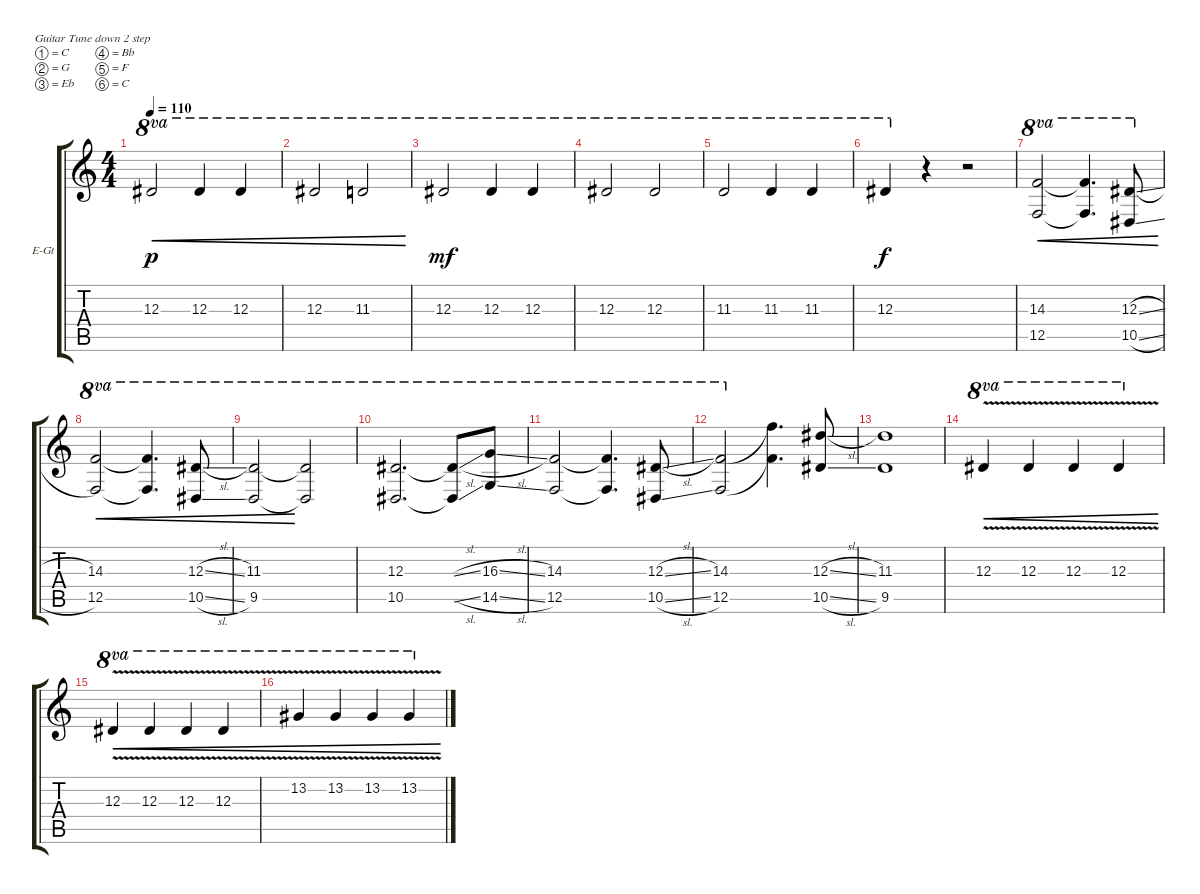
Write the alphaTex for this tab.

\defaultSystemsLayout 4
\bracketExtendMode groupsimilarinstruments
\firstSystemTrackNameOrientation horizontal
\otherSystemsTrackNameOrientation horizontal
\track ("Electric Guitar 12" "E-Gt") {instrument distortionguitar}
\staff {score tabs}
\tuning (C4 G3 Eb3 Bb2 F2 C2)
\ts (4 4)
\tempo 110
\clef g2
\ks c
12.3.2{ot 8va cre dy p} 12.3.4{ot 8va cre} 12.3.4{ot 8va cre} |
12.3.2{ot 8va cre} 11.3.2{ot 8va cre} |
12.3.2{ot 8va dy mf} 12.3.4{ot 8va} 12.3.4{ot 8va} |
12.3.2{ot 8va} 12.3.2{ot 8va} |
11.3.2{ot 8va} 11.3.4{ot 8va} 11.3.4{ot 8va} |
12.3.4{ot 8va dy f} r.4 r.2 |
(12.5 14.3).2{ot 8va cre} (12.5{t} 14.3{t}).4{d ot 8va cre} (10.5{sl} 12.3{sl}).8{ot 8va cre} |
(12.5 14.3).2{ot 8va cre} (12.5{t} 14.3{t}).4{d ot 8va cre} (10.5{sl} 12.3{sl}).8{ot 8va cre} |
(9.5 11.3).2{ot 8va cre} (9.5{t} 11.3{t}).2{ot 8va} |
(10.5 12.3).2{d ot 8va} (10.5{sl t} 12.3{sl t}).8{ot 8va} (14.5{sl} 16.3{sl}).8{ot 8va} |
(12.5 14.3).2{ot 8va} (12.5{t} 14.3{t}).4{d ot 8va} (10.5{sl} 12.3{sl}).8{ot 8va} |
(12.5 14.3).2{ot 8va} (12.5{t} 14.3{t}).4{d} (10.5{sl} 12.3{sl}).8 |
(9.5 11.3).1 |
12.3{v}.4{ot 8va cre} 12.3{v}.4{ot 8va cre} 12.3{v}.4{ot 8va cre} 12.3{v}.4{ot 8va cre} |
12.3{v}.4{ot 8va cre} 12.3{v}.4{ot 8va cre} 12.3{v}.4{ot 8va cre} 12.3{v}.4{ot 8va cre} |
13.2{v}.4{ot 8va cre} 13.2{v}.4{ot 8va cre} 13.2{v}.4{ot 8va cre} 13.2{v}.4{ot 8va cre}
